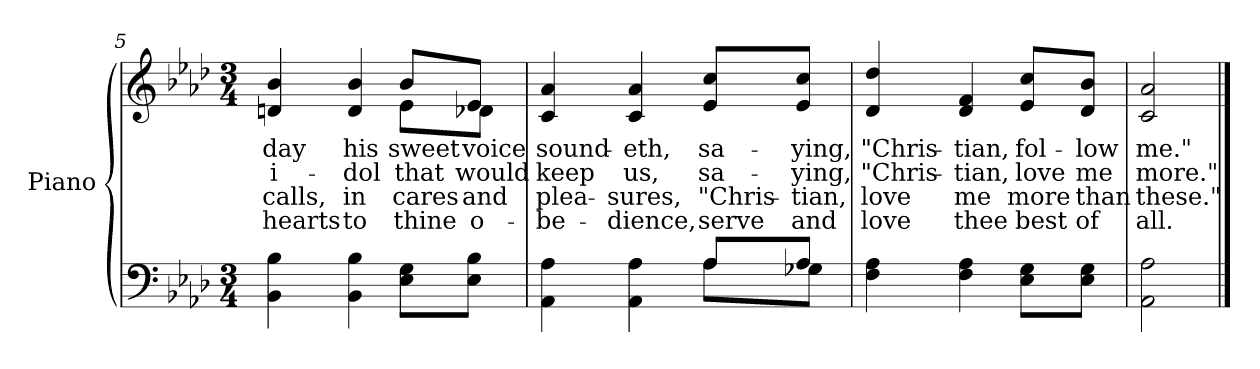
**kern	**kern	**text	**text	**text	**text
*part2	*part1	*part1	*part1	*part1	*part1
*staff2	*staff1	*staff1	*staff1	*staff1	*staff1
*I"Piano	*I"Piano	*	*	*	*
*I'Pno.	*I'Pno.	*	*	*	*
*clefF4	*clefG2	*	*	*	*
*k[b-e-a-d-]	*k[b-e-a-d-]	*	*	*	*
*A-:	*A-:	*	*	*	*
*M3/4	*M3/4	*	*	*	*
=5	=5	=5	=5	=5	=5
!	!	!LO:LY:b:color=#000000	!LO:LY:b:color=#000000	!LO:LY:b:color=#000000	!LO:LY:b:color=#000000
*	*^	*	*	*	*
4BB-i\ 4B-i	4dni/ 4b-i	2ryy	day	i-	calls,	hearts
!	!	!	!LO:LY:b:color=#000000	!LO:LY:b:color=#000000	!LO:LY:b:color=#000000	!LO:LY:b:color=#000000
4BB-i\ 4B-i	4di/ 4b-i	.	his	-dol	in	to
!	!	!	!LO:LY:b:color=#000000	!LO:LY:b:color=#000000	!LO:LY:b:color=#000000	!LO:LY:b:color=#000000
8E-i\ 8Gi\L	8b-i/L	8e-i\L	sweet	that	cares	thine
!	!	!	!LO:LY:b:color=#000000	!LO:LY:b:color=#000000	!LO:LY:b:color=#000000	!LO:LY:b:color=#000000
8E-i\ 8B-i\J	8e-i/J	8d-Xi\J	voice	would	and	o-
*	*v	*v	*	*	*	*
!!LO:LB:g=z
=6	=6	=6	=6	=6	=6
*^	*	*	*	*	*
*	*	*^	*	*	*	*
!	!	!	!	!LO:LY:b:color=#000000	!LO:LY:b:color=#000000	!LO:LY:b:color=#000000	!LO:LY:b:color=#000000
*	*	*v	*v	*	*	*	*
4AA-i\ 4A-i	2ryy	4ci/ 4a-i	sound-	keep	-plea-	-be-
!	!	!	!LO:LY:b:color=#000000	!LO:LY:b:color=#000000	!LO:LY:b:color=#000000	!LO:LY:b:color=#000000
4AA-i\ 4A-i	.	4ci/ 4a-i	-eth,	us,	-sures,	dience,
!	!	!	!LO:LY:b:color=#000000	!LO:LY:b:color=#000000	!LO:LY:b:color=#000000	!LO:LY:b:color=#000000
8A-i/L	8A-i\L	8e-i/ 8cci/L	sa-	sa-	"Chris-	-serve
!	!	!	!LO:LY:b:color=#000000	!LO:LY:b:color=#000000	!LO:LY:b:color=#000000	!LO:LY:b:color=#000000
8A-i/J	8G-Xi\J	8e-i/ 8cci/J	-ying,	-ying,	tian,	and
*v	*v	*	*	*	*	*
=7	=7	=7	=7	=7	=7
*^	*	*	*	*	*
!	!	!	!LO:LY:b:color=#000000	!LO:LY:b:color=#000000	!LO:LY:b:color=#000000	!LO:LY:b:color=#000000
*v	*v	*	*	*	*	*
4Fi\ 4A-i	4d-i/ 4dd-i	"Chris-	"Chris-	love	love
!	!	!LO:LY:b:color=#000000	!LO:LY:b:color=#000000	!LO:LY:b:color=#000000	!LO:LY:b:color=#000000
4Fi\ 4A-i	4d-i/ 4fi	-tian,	-tian,	me	thee
!	!	!LO:LY:b:color=#000000	!LO:LY:b:color=#000000	!LO:LY:b:color=#000000	!LO:LY:b:color=#000000
8E-i\ 8Gi\L	8e-i/ 8cci/L	fol-	love	more	best
!	!	!LO:LY:b:color=#000000	!LO:LY:b:color=#000000	!LO:LY:b:color=#000000	!LO:LY:b:color=#000000
8E-i\ 8Gi\J	8d-i/ 8b-i/J	-low	me	than	of
=8	=8	=8	=8	=8	=8
!	!	!LO:LY:b:color=#000000	!LO:LY:b:color=#000000	!LO:LY:b:color=#000000	!LO:LY:b:color=#000000
2AA-i\ 2A-i	2ci/ 2a-i	me."	more."	these."	all.
==	==	==	==	==	==
*-	*-	*-	*-	*-	*-
